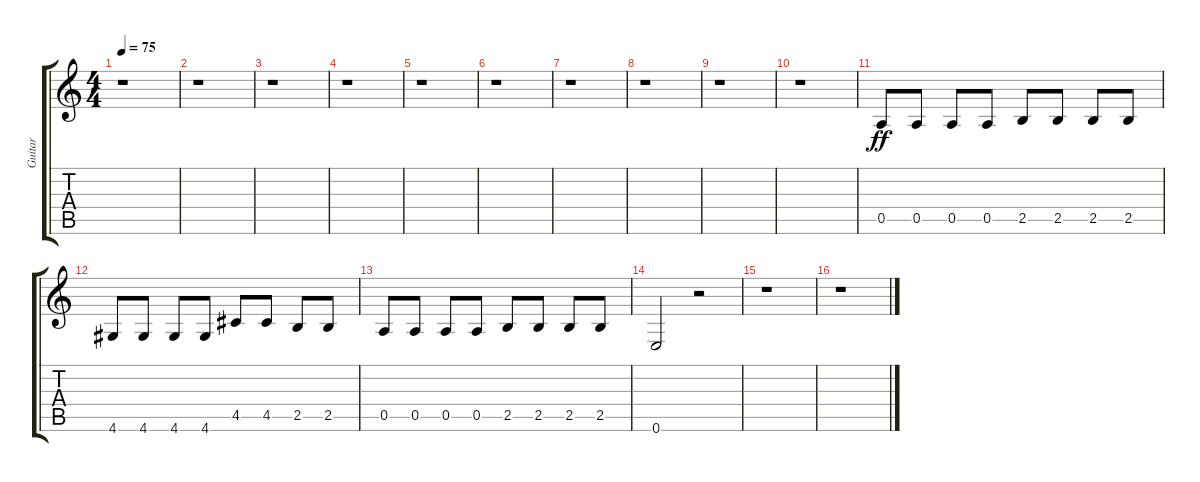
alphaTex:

\track ("Guitar" "Guitar") {instrument overdrivenguitar}
\staff {score tabs}
\tuning (E4 B3 G3 D3 A2 E2) {hide}
\ts (4 4)
\tempo 75
\clef g2
\ks c
r.1{dy ff} |
r.1 |
r.1 |
r.1 |
r.1 |
r.1 |
r.1 |
r.1 |
r.1 |
r.1 |
0.5.8 0.5.8 0.5.8 0.5.8 2.5.8 2.5.8 2.5.8 2.5.8 |
4.6.8 4.6.8 4.6.8 4.6.8 4.5.8 4.5.8 2.5.8 2.5.8 |
0.5.8 0.5.8 0.5.8 0.5.8 2.5.8 2.5.8 2.5.8 2.5.8 |
0.6.2 r.2 |
r.1 |
r.1
